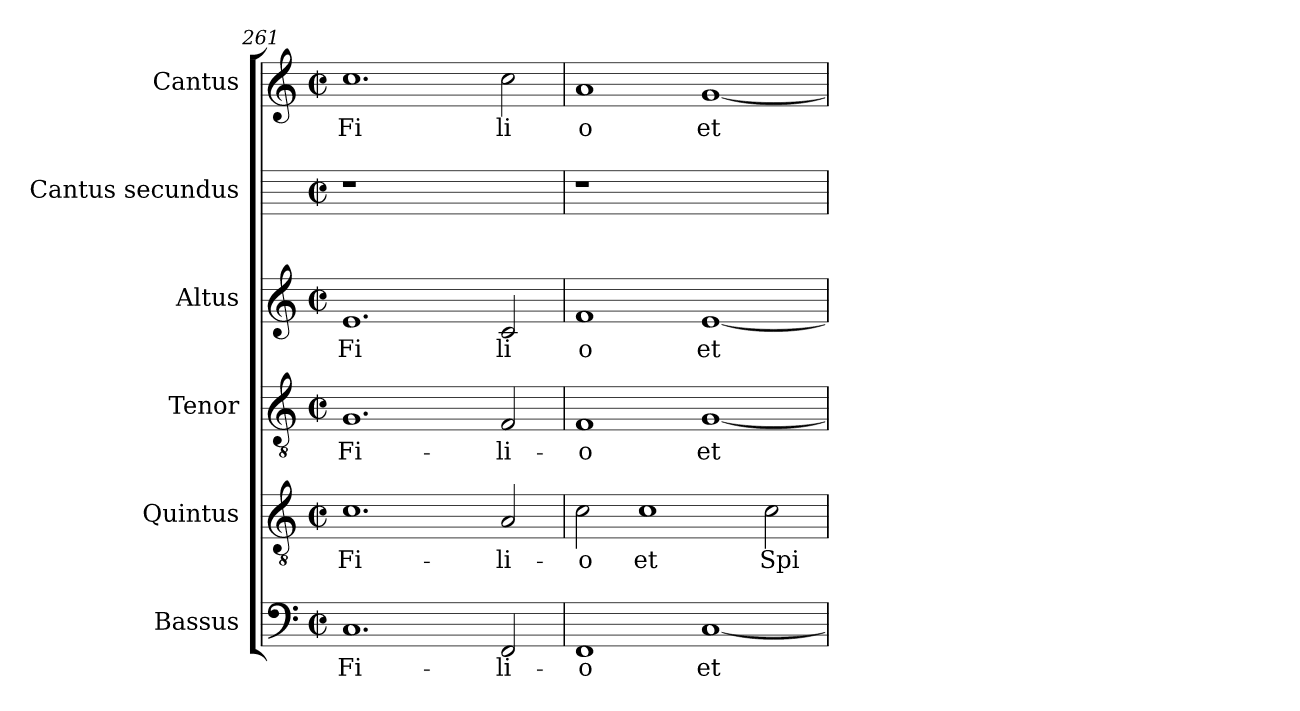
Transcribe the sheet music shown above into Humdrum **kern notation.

**kern	**text	**kern	**text	**kern	**text	**kern	**text	**kern	**kern	**text
*part6	*part6	*part5	*part5	*part4	*part4	*part3	*part3	*part2	*part1	*part1
*staff6	*staff6	*staff5	*staff5	*staff4	*staff4	*staff3	*staff3	*staff2	*staff1	*staff1
*I"Bassus	*	*I"Quintus	*	*I"Tenor	*	*I"Altus	*	*I"Cantus  secundus	*I"Cantus	*
*I'B	*	*I'Q	*	*I'T	*	*I'A	*	*	*I'C	*
!!LO:LB:g=z
*clefF4	*	*clefGv2	*	*clefGv2	*	*clefG2	*	*	*clefG2	*
*k[]	*	*k[]	*	*k[]	*	*k[]	*	*k[]	*k[]	*
*C:	*	*C:	*	*C:	*	*C:	*	*C:	*C:	*
*M2/2	*	*M2/2	*	*M2/2	*	*M2/2	*	*M2/2	*M2/2	*
*met(c|)	*	*met(c|)	*	*met(c|)	*	*met(c|)	*	*met(c|)	*met(c|)	*
=261	=261	=261	=261	=261	=261	=261	=261	=261	=261	=261
!	!LO:LY:b:cj	!	!LO:LY:b:cj	!	!LO:LY:b:cj	!	!LO:LY:b:cj	!	!	!LO:LY:b:cj
1.C	Fi-	1.c	Fi-	1.G	Fi-	1.e	Fi	1r	1.cc	Fi
.	.	.	.	.	.	.	.	1ryy	.	.
!	!LO:LY:b:cj	!	!LO:LY:b:cj	!	!LO:LY:b:cj	!	!LO:LY:b:cj	!	!	!LO:LY:b:cj
2FF/	-li-	2A/	-li-	2F/	-li-	2c/	li	.	2cc\	li
=262	=262	=262	=262	=262	=262	=262	=262	=262	=262	=262
!	!LO:LY:b:cj	!	!LO:LY:b:cj	!	!LO:LY:b:cj	!	!LO:LY:b:cj	!	!	!LO:LY:b:cj
1FF	-o	2c\	-o	1F	-o	1f	o	1r	1a	o
!	!	!	!LO:LY:b:cj	!	!	!	!	!	!	!
.	.	1c	et	.	.	.	.	.	.	.
!	!LO:LY:b:cj	!	!	!	!LO:LY:b:cj	!	!LO:LY:b:cj	!	!	!LO:LY:b:cj
[<1C	et	.	.	[<1G	et	[<1e	et	1ryy	[<1g	et
!	!	!	!LO:LY:b:cj	!	!	!	!	!	!	!
.	.	2c\	Spi-	.	.	.	.	.	.	.
=	=	=	=	=	=	=	=	=	=	=
*-	*-	*-	*-	*-	*-	*-	*-	*-	*-	*-
